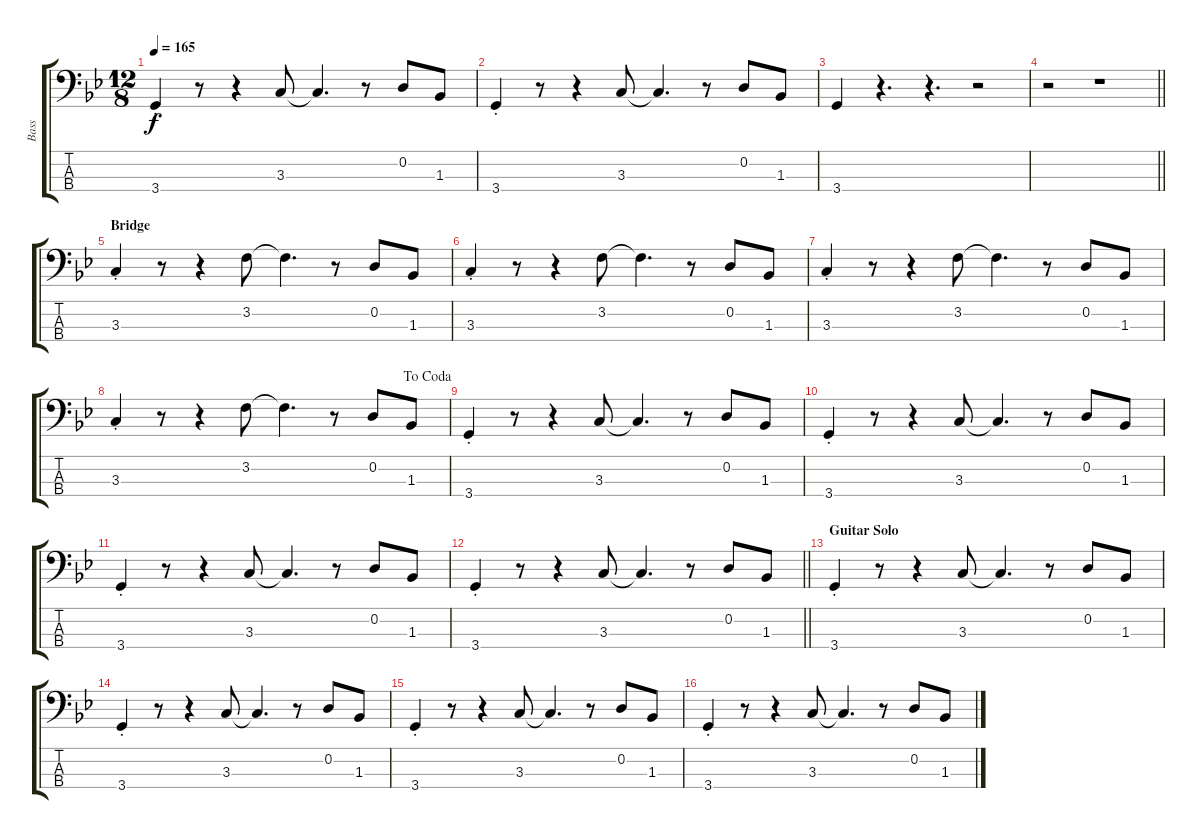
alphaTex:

\track ("Bass" "Bass") {instrument electricbasspick}
\staff {score tabs}
\tuning (G2 D2 A1 E1) {hide}
\ts (12 8)
\tempo 165
\clef f4
\ks bb
3.4{st}.4{dy f} r.8 r.4 3.3.8 3.3{t}.4{d} r.8 0.2.8 1.3.8 |
3.4{st}.4 r.8 r.4 3.3.8 3.3{t}.4{d} r.8 0.2.8 1.3.8 |
3.4.4 r.4{d} r.4{d} r.2 |
\barLineRight lightlight
r.2 r.1 |
\section ("" "Bridge")
3.3{st}.4 r.8 r.4 3.2.8 3.2{t}.4{d} r.8 0.2.8 1.3.8 |
3.3{st}.4 r.8 r.4 3.2.8 3.2{t}.4{d} r.8 0.2.8 1.3.8 |
3.3{st}.4 r.8 r.4 3.2.8 3.2{t}.4{d} r.8 0.2.8 1.3.8 |
\jump dacoda
3.3{st}.4 r.8 r.4 3.2.8 3.2{t}.4{d} r.8 0.2.8 1.3.8 |
3.4{st}.4 r.8 r.4 3.3.8 3.3{t}.4{d} r.8 0.2.8 1.3.8 |
3.4{st}.4 r.8 r.4 3.3.8 3.3{t}.4{d} r.8 0.2.8 1.3.8 |
3.4{st}.4 r.8 r.4 3.3.8 3.3{t}.4{d} r.8 0.2.8 1.3.8 |
\barLineRight lightlight
3.4{st}.4 r.8 r.4 3.3.8 3.3{t}.4{d} r.8 0.2.8 1.3.8 |
\section ("" "Guitar Solo")
3.4{st}.4 r.8 r.4 3.3.8 3.3{t}.4{d} r.8 0.2.8 1.3.8 |
3.4{st}.4 r.8 r.4 3.3.8 3.3{t}.4{d} r.8 0.2.8 1.3.8 |
3.4{st}.4 r.8 r.4 3.3.8 3.3{t}.4{d} r.8 0.2.8 1.3.8 |
3.4{st}.4 r.8 r.4 3.3.8 3.3{t}.4{d} r.8 0.2.8 1.3.8
